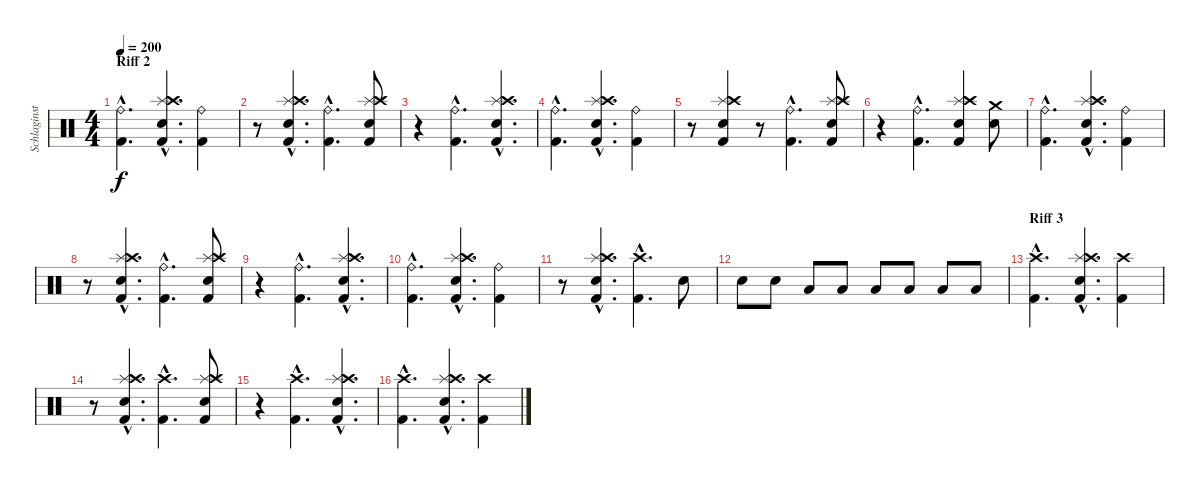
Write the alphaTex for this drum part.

\track ("Schlaginstrumente - Auswahl" "Schlaginst") {instrument percussion}
\staff {score}
\articulation defaults
\ts (4 4)
\section ("" "Riff 2")
\tempo 200
\clef neutral
\ks c
("Ride (bell)"{hac} "Kick (hit) 2"{hac}).4{d dy f} ("Splash (hit)"{hac} "Crash high (hit)"{hac} "Electric Snare (hit)"{hac} "Kick (hit) 2"{hac}).4{d} ("Ride (bell)" "Kick (hit) 2").4 |
r.8 ("Splash (hit)"{hac} "Crash high (hit)"{hac} "Electric Snare (hit)"{hac} "Kick (hit) 2"{hac}).4{d} ("Ride (bell)"{hac} "Kick (hit) 2"{hac}).4{d} ("Splash (hit)" "Crash high (hit)" "Electric Snare (hit)" "Kick (hit) 2").8 |
r.4 ("Ride (bell)"{hac} "Kick (hit) 2"{hac}).4{d} ("Splash (hit)"{hac} "Crash high (hit)"{hac} "Electric Snare (hit)"{hac} "Kick (hit) 2"{hac}).4{d} |
("Ride (bell)"{hac} "Kick (hit) 2"{hac}).4{d} ("Splash (hit)"{hac} "Crash high (hit)"{hac} "Electric Snare (hit)"{hac} "Kick (hit) 2"{hac}).4{d} ("Ride (bell)" "Kick (hit) 2").4 |
r.8 ("Splash (hit)" "Crash high (hit)" "Electric Snare (hit)" "Kick (hit) 2").4 r.8 ("Ride (bell)"{hac} "Kick (hit) 2"{hac}).4{d} ("Splash (hit)" "Crash high (hit)" "Electric Snare (hit)" "Kick (hit) 2").8 |
r.4 ("Ride (bell)"{hac} "Kick (hit) 2"{hac}).4{d} ("Splash (hit)" "Crash high (hit)" "Electric Snare (hit)" "Kick (hit) 2").4 ("Crash medium (hit)" "Electric Snare (hit)").8 |
("Ride (bell)"{hac} "Kick (hit) 2"{hac}).4{d} ("Splash (hit)"{hac} "Crash high (hit)"{hac} "Electric Snare (hit)"{hac} "Kick (hit) 2"{hac}).4{d} ("Ride (bell)" "Kick (hit) 2").4 |
r.8 ("Splash (hit)"{hac} "Crash high (hit)"{hac} "Electric Snare (hit)"{hac} "Kick (hit) 2"{hac}).4{d} ("Ride (bell)"{hac} "Kick (hit) 2"{hac}).4{d} ("Splash (hit)" "Crash high (hit)" "Electric Snare (hit)" "Kick (hit) 2").8 |
r.4 ("Ride (bell)"{hac} "Kick (hit) 2"{hac}).4{d} ("Splash (hit)"{hac} "Crash high (hit)"{hac} "Electric Snare (hit)"{hac} "Kick (hit) 2"{hac}).4{d} |
("Ride (bell)"{hac} "Kick (hit) 2"{hac}).4{d} ("Splash (hit)"{hac} "Crash high (hit)"{hac} "Electric Snare (hit)"{hac} "Kick (hit) 2"{hac}).4{d} ("Ride (bell)" "Kick (hit) 2").4 |
r.8 ("Splash (hit)"{hac} "Crash high (hit)"{hac} "Electric Snare (hit)"{hac} "Kick (hit) 2"{hac}).4{d} ("Crash high (hit)"{hac} "Kick (hit) 2"{hac}).4{d} "Snare (hit) 2".8 |
"Snare (hit) 2".8 "Snare (hit) 2".8 "Low Tom (hit)".8 "Low Tom (hit)".8 "Low Tom (hit)".8 "Low Floor Tom (hit)".8 "Low Floor Tom (hit)".8 "Low Floor Tom (hit)".8 |
\section ("" "Riff 3")
("Crash high (hit)"{hac} "Kick (hit) 2"{hac}).4{d} ("Splash (hit)"{hac} "Crash high (hit)"{hac} "Electric Snare (hit)"{hac} "Kick (hit) 2"{hac}).4{d} ("Crash high (hit)" "Kick (hit) 2").4 |
r.8 ("Splash (hit)"{hac} "Crash high (hit)"{hac} "Electric Snare (hit)"{hac} "Kick (hit) 2"{hac}).4{d} ("Crash high (hit)"{hac} "Kick (hit) 2"{hac}).4{d} ("Splash (hit)" "Crash high (hit)" "Electric Snare (hit)" "Kick (hit) 2").8 |
r.4 ("Crash high (hit)"{hac} "Kick (hit) 2"{hac}).4{d} ("Splash (hit)"{hac} "Crash high (hit)"{hac} "Electric Snare (hit)"{hac} "Kick (hit) 2"{hac}).4{d} |
("Crash high (hit)"{hac} "Kick (hit) 2"{hac}).4{d} ("Splash (hit)"{hac} "Crash high (hit)"{hac} "Electric Snare (hit)"{hac} "Kick (hit) 2"{hac}).4{d} ("Crash high (hit)" "Kick (hit) 2").4
